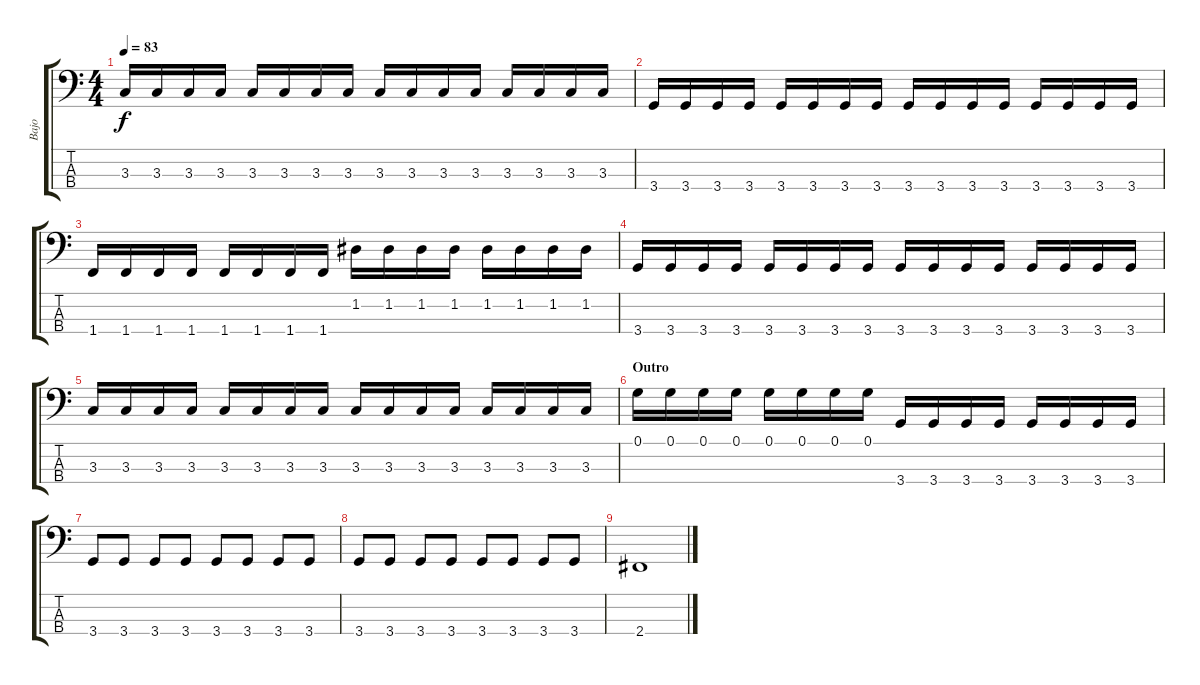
\track ("Bajo" "Bajo") {instrument electricbasspick}
\staff {score tabs}
\tuning (G2 D2 A1 E1) {hide}
\ts (4 4)
\tempo 83
\clef f4
\ks c
3.3.16{dy f} 3.3.16 3.3.16 3.3.16 3.3.16 3.3.16 3.3.16 3.3.16 3.3.16 3.3.16 3.3.16 3.3.16 3.3.16 3.3.16 3.3.16 3.3.16 |
3.4.16 3.4.16 3.4.16 3.4.16 3.4.16 3.4.16 3.4.16 3.4.16 3.4.16 3.4.16 3.4.16 3.4.16 3.4.16 3.4.16 3.4.16 3.4.16 |
1.4.16 1.4.16 1.4.16 1.4.16 1.4.16 1.4.16 1.4.16 1.4.16 1.2.16 1.2.16 1.2.16 1.2.16 1.2.16 1.2.16 1.2.16 1.2.16 |
3.4.16 3.4.16 3.4.16 3.4.16 3.4.16 3.4.16 3.4.16 3.4.16 3.4.16 3.4.16 3.4.16 3.4.16 3.4.16 3.4.16 3.4.16 3.4.16 |
3.3.16 3.3.16 3.3.16 3.3.16 3.3.16 3.3.16 3.3.16 3.3.16 3.3.16 3.3.16 3.3.16 3.3.16 3.3.16 3.3.16 3.3.16 3.3.16 |
\section ("" "Outro")
0.1.16 0.1.16 0.1.16 0.1.16 0.1.16 0.1.16 0.1.16 0.1.16 3.4.16 3.4.16 3.4.16 3.4.16 3.4.16 3.4.16 3.4.16 3.4.16 |
3.4.8 3.4.8 3.4.8 3.4.8 3.4.8 3.4.8 3.4.8 3.4.8 |
3.4.8 3.4.8 3.4.8 3.4.8 3.4.8 3.4.8 3.4.8 3.4.8 |
2.4.1
